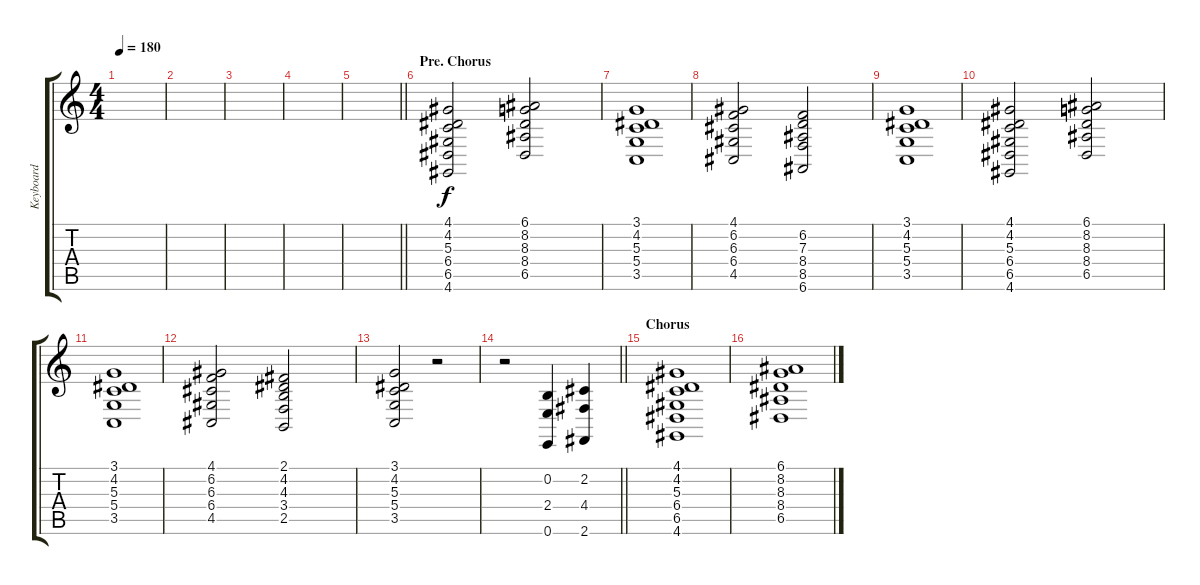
\track ("Keyboard" "Keyboard") {instrument choiraahs}
\staff {score tabs}
\tuning (E4 B3 G3 D3 A2 E2) {hide}
\ts (4 4)
\tempo 180
\clef g2
\ks c
|
|
|
|
\barLineRight lightlight
|
\section ("" "Pre. Chorus")
(4.1 4.2 5.3 6.4 6.5 4.6).2 (6.1 8.2 8.3 8.4 6.5).2 |
(3.1 4.2 5.3 5.4 3.5).1 |
(4.1 6.2 6.3 6.4 4.5).2 (6.2 7.3 8.4 8.5 6.6).2 |
(3.1 4.2 5.3 5.4 3.5).1 |
(4.1 4.2 5.3 6.4 6.5 4.6).2 (6.1 8.2 8.3 8.4 6.5).2 |
(3.1 4.2 5.3 5.4 3.5).1 |
(4.1 6.2 6.3 6.4 4.5).2 (2.1 4.2 4.3 3.4 2.5).2 |
(3.1 4.2 5.3 5.4 3.5).2 r.2 |
\barLineRight lightlight
r.2 (0.2 2.4 0.6).4 (2.2 4.4 2.6).4 |
\section ("" "Chorus")
(4.1 4.2 5.3 6.4 6.5 4.6).1 |
(6.1 8.2 8.3 8.4 6.5).1
